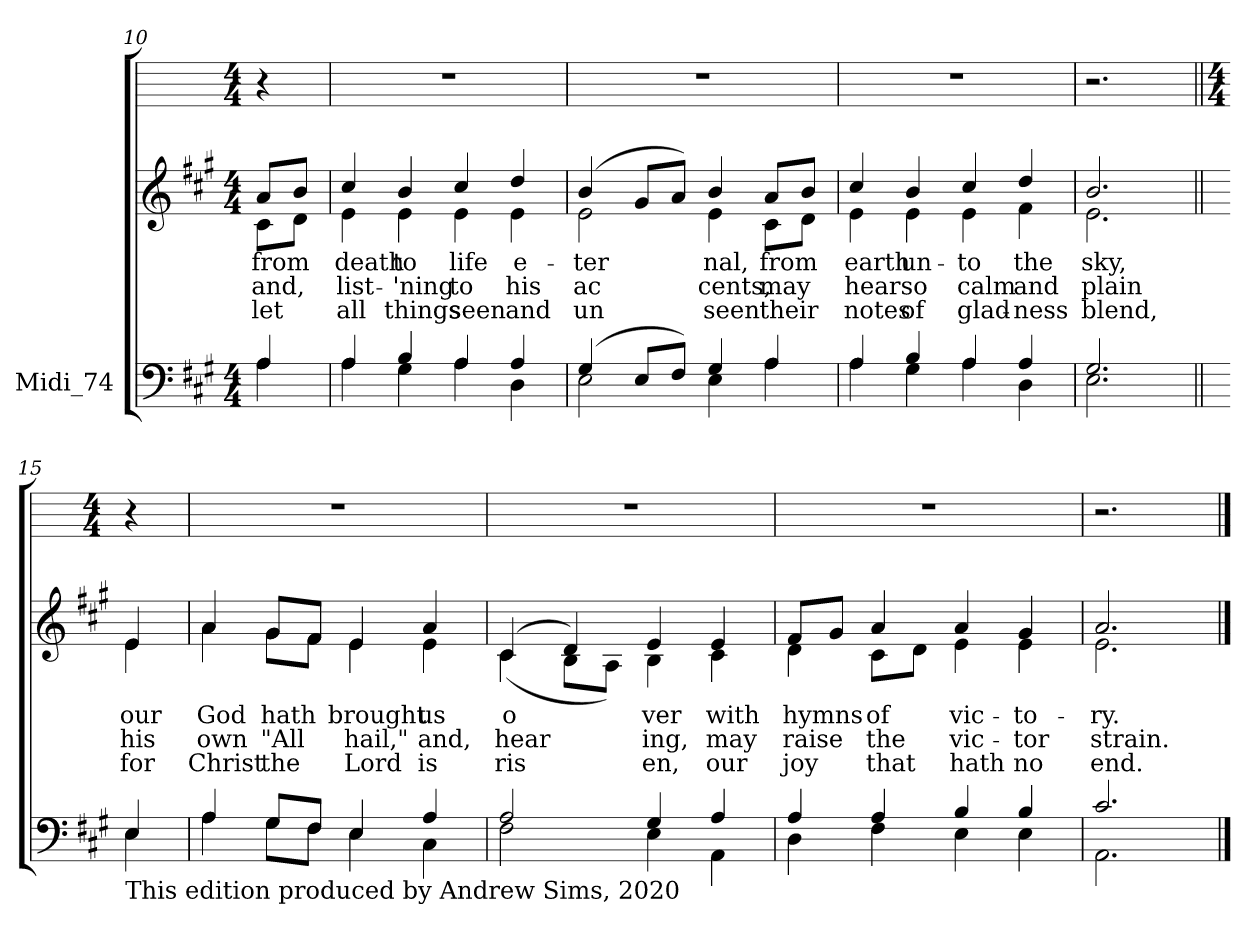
**kern	**kern	**text	**text	**text	**kern
*part3	*part2	*part2	*part2	*part2	*part1
*staff3	*staff2	*staff2	*staff2	*staff2	*staff1
*I"Midi_74	*	*	*	*	*
!!LO:LB:g=z
*clefF4	*clefG2	*	*	*	*
*k[f#c#g#]	*k[f#c#g#]	*	*	*	*
*A:	*A:	*	*	*	*
*M4/4	*M4/4	*	*	*	*M4/4
=10	=10	=10	=10	=10	=10
*^	*	*	*	*	*
!	!	!	!LO:LY:b	!LO:LY:b	!LO:LY:b	!
*	*	*^	*	*	*	*
4A/	4A\	8a/L	8c#\L	from	and,	let	4r
.	.	8b/J	8d\J	.	.	.	.
=11	=11	=11	=11	=11	=11	=11	=11
!	!	!	!	!LO:LY:b	!LO:LY:b	!LO:LY:b	!
4A/	4A\	4cc#/	4e\	death	list-	-all	1r
!	!	!	!	!LO:LY:b	!LO:LY:b	!LO:LY:b	!
4B/	4G#\	4b/	4e\	to	'ning	things	.
!	!	!	!	!LO:LY:b	!LO:LY:b	!LO:LY:b	!
4A/	4A\	4cc#/	4e\	life	to	seen	.
!	!	!	!	!LO:LY:b	!LO:LY:b	!LO:LY:b	!
4A/	4D\	4dd/	4e\	e-	-his	and	.
=12	=12	=12	=12	=12	=12	=12	=12
!	!	!	!	!LO:LY:b	!LO:LY:b	!LO:LY:b	!
(>4G#/	2E\	(>4b/	2e\	ter	ac	un	1r
8E/L	.	8g#/L	.	.	.	.	.
8F#/J)	.	8a/J)	.	.	.	.	.
!	!	!	!	!LO:LY:b	!LO:LY:b	!LO:LY:b	!
4G#/	4E\	4b/	4e\	nal,	cents,	seen	.
!	!	!	!	!LO:LY:b	!LO:LY:b	!LO:LY:b	!
4A/	4A\	8a/L	8c#\L	from	may	their	.
.	.	8b/J	8d\J	.	.	.	.
=13	=13	=13	=13	=13	=13	=13	=13
!	!	!	!	!LO:LY:b	!LO:LY:b	!LO:LY:b	!
4A/	4A\	4cc#/	4e\	earth	hear	notes	1r
!	!	!	!	!LO:LY:b	!LO:LY:b	!LO:LY:b	!
4B/	4G#\	4b/	4e\	un-	-so	of	.
!	!	!	!	!LO:LY:b	!LO:LY:b	!LO:LY:b	!
4A/	4A\	4cc#/	4e\	to	calm	glad-	.
!	!	!	!	!LO:LY:b	!LO:LY:b	!LO:LY:b	!
4A/	4D\	4dd/	4f#\	-the	and	ness	.
=14	=14	=14	=14	=14	=14	=14	=14
!	!	!	!	!LO:LY:b	!LO:LY:b	!LO:LY:b	!
2.G#/	2.E\	2.b/	2.e\	sky,	plain	blend,	2.r
!!LO:LB:g=z
=15||	=15||	=15||	=15||	=15||	=15||	=15||	=15||
*	*	*	*	*	*	*	*M4/4
!LO:TX:b:t=This edition produced by Andrew Sims, 2020	!	!	!	!	!	!	!
!	!	!	!	!LO:LY:b	!LO:LY:b	!LO:LY:b	!
4E/	4E\	4e/	4e\	our	his	for	4r
=16	=16	=16	=16	=16	=16	=16	=16
!	!	!	!	!LO:LY:b	!LO:LY:b	!LO:LY:b	!
4A/	4A\	4a/	4a\	God	own	Christ	1r
!	!	!	!	!LO:LY:b	!LO:LY:b	!LO:LY:b	!
8G#/L	8G#\L	8g#/L	8g#\L	hath	"All	the	.
8F#/J	8F#\J	8f#/J	8f#\J	.	.	.	.
!	!	!	!	!LO:LY:b	!LO:LY:b	!LO:LY:b	!
4E/	4E\	4e/	4e\	brought	hail,"	Lord	.
!	!	!	!	!LO:LY:b	!LO:LY:b	!LO:LY:b	!
4A/	4C#\	4a/	4e\	us	and,	is	.
=17	=17	=17	=17	=17	=17	=17	=17
!	!	!	!	!LO:LY:b	!LO:LY:b	!LO:LY:b	!
2A/	2F#\	(>4c#/	(<4c#\	o	hear	ris	1r
.	.	4d/)	8B\L	.	.	.	.
.	.	.	8A\J)	.	.	.	.
!	!	!	!	!LO:LY:b	!LO:LY:b	!LO:LY:b	!
4G#/	4E\	4e/	4B\	ver	ing,	en,	.
!	!	!	!	!LO:LY:b	!LO:LY:b	!LO:LY:b	!
4A/	4AA\	4e/	4c#\	with	may	our	.
=18	=18	=18	=18	=18	=18	=18	=18
!	!	!	!	!LO:LY:b	!LO:LY:b	!LO:LY:b	!
4A/	4D\	8f#/L	4d\	hymns	raise	joy	1r
.	.	8g#/J	.	.	.	.	.
!	!	!	!	!LO:LY:b	!LO:LY:b	!LO:LY:b	!
4A/	4F#\	4a/	8c#\L	of	the	that	.
.	.	.	8d\J	.	.	.	.
!	!	!	!	!LO:LY:b	!LO:LY:b	!LO:LY:b	!
4B/	4E\	4a/	4e\	vic-	-vic-	-hath	.
!	!	!	!	!LO:LY:b	!LO:LY:b	!LO:LY:b	!
4B/	4E\	4g#/	4e\	to-	-tor	no	.
=19	=19	=19	=19	=19	=19	=19	=19
!	!	!	!	!LO:LY:b	!LO:LY:b	!LO:LY:b	!
2.c#/	2.AA\	2.a/	2.e\	ry.	strain.	end.	2.r
*v	*v	*	*	*	*	*	*
*	*v	*v	*	*	*	*
==	==	==	==	==	==
*-	*-	*-	*-	*-	*-
